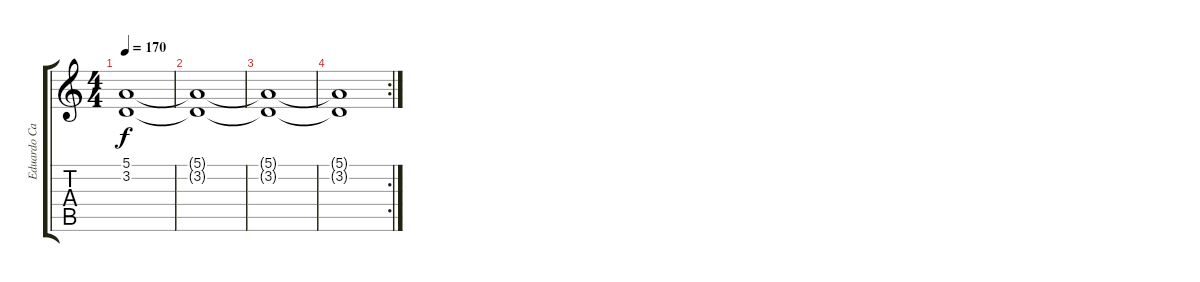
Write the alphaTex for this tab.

\track ("Eduardo Caces (teclado)" "Eduardo Ca") {instrument fx6goblins}
\staff {score tabs}
\tuning (E4 B3 G3 D3 A2 E2) {hide}
\ts (4 4)
\tempo 170
\clef g2
\ks c
(5.1 3.2).1{dy f} |
(5.1{t} 3.2{t}).1 |
(5.1{t} 3.2{t}).1 |
\rc 2
(5.1{t} 3.2{t}).1
